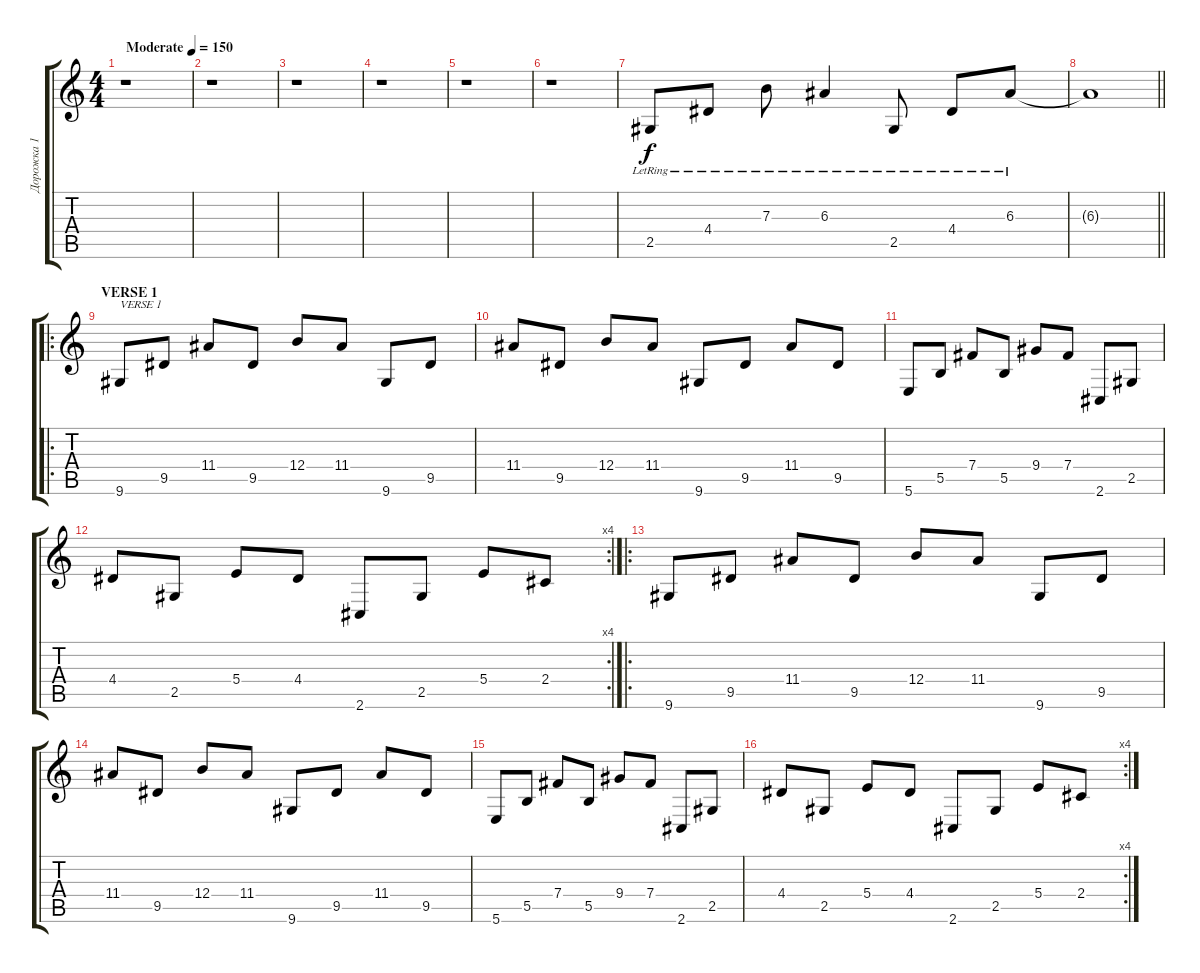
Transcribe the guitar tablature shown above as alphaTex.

\track ("Дорожка 1" "Дорожка 1") {instrument distortionguitar}
\staff {score tabs}
\tuning (Db4 Ab3 E3 B2 Gb2 B1) {hide}
\ts (4 4)
\tempo (150 "Moderate")
\clef g2
\ks c
r.1{dy f instrument electricguitarclean} |
r.1 |
r.1 |
r.1 |
r.1 |
r.1 |
2.5{lr}.8 4.4{lr}.8 7.3{lr}.8 6.3{lr}.4 2.5{lr}.8 4.4{lr}.8 6.3{lr}.8 |
\barLineRight lightlight
6.3{t}.1 |
\ro
\section ("" "VERSE 1")
9.6.8{txt "VERSE 1" instrument electricguitarmuted} 9.5.8 11.4.8 9.5.8 12.4.8 11.4.8 9.6.8 9.5.8 |
11.4.8 9.5.8 12.4.8 11.4.8 9.6.8 9.5.8 11.4.8 9.5.8 |
5.6.8 5.5.8 7.4.8 5.5.8 9.4.8 7.4.8 2.6.8 2.5.8 |
\rc 4
4.4.8 2.5.8 5.4.8 4.4.8 2.6.8 2.5.8 5.4.8 2.4.8 |
\ro
9.6.8 9.5.8 11.4.8 9.5.8 12.4.8 11.4.8 9.6.8 9.5.8 |
11.4.8 9.5.8 12.4.8 11.4.8 9.6.8 9.5.8 11.4.8 9.5.8 |
5.6.8 5.5.8 7.4.8 5.5.8 9.4.8 7.4.8 2.6.8 2.5.8 |
\rc 4
4.4.8 2.5.8 5.4.8 4.4.8 2.6.8 2.5.8 5.4.8 2.4.8
